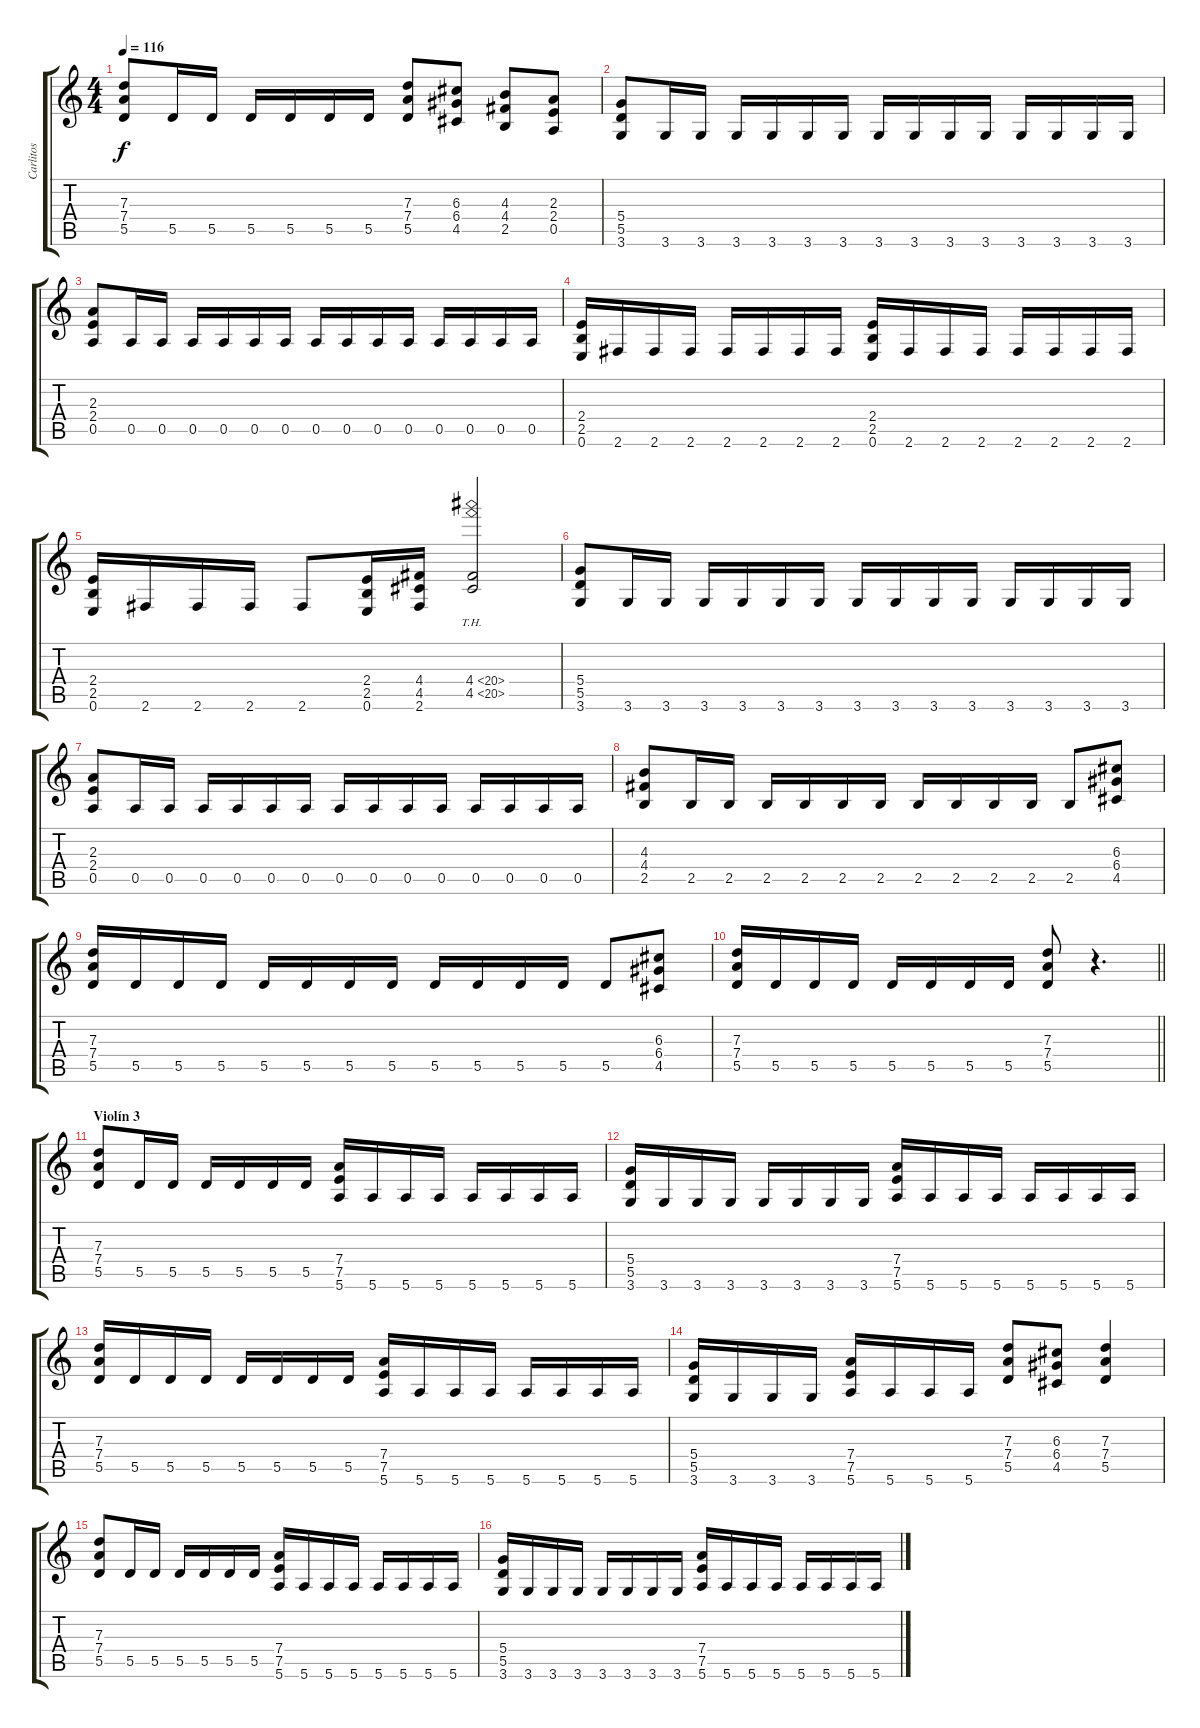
\track ("Carlitos" "Carlitos") {instrument distortionguitar}
\staff {score tabs}
\tuning (E4 B3 G3 D3 A2 E2) {hide}
\ts (4 4)
\tempo 116
\clef g2
\ks c
(7.3 7.4 5.5).8{dy f} 5.5.16 5.5.16 5.5.16 5.5.16 5.5.16 5.5.16 (7.3 7.4 5.5).8 (6.3 6.4 4.5).8 (4.3 4.4 2.5).8 (2.3 2.4 0.5).8 |
(5.4 5.5 3.6).8 3.6.16 3.6.16 3.6.16 3.6.16 3.6.16 3.6.16 3.6.16 3.6.16 3.6.16 3.6.16 3.6.16 3.6.16 3.6.16 3.6.16 |
(2.3 2.4 0.5).8 0.5.16 0.5.16 0.5.16 0.5.16 0.5.16 0.5.16 0.5.16 0.5.16 0.5.16 0.5.16 0.5.16 0.5.16 0.5.16 0.5.16 |
(2.4 2.5 0.6).16 2.6.16 2.6.16 2.6.16 2.6.16 2.6.16 2.6.16 2.6.16 (2.4 2.5 0.6).16 2.6.16 2.6.16 2.6.16 2.6.16 2.6.16 2.6.16 2.6.16 |
(2.4 2.5 0.6).16 2.6.16 2.6.16 2.6.16 2.6.8 (2.4 2.5 0.6).16 (4.4 4.5 2.6).16 (4.4{th 16} 4.5{th 16}).2 |
(5.4 5.5 3.6).8 3.6.16 3.6.16 3.6.16 3.6.16 3.6.16 3.6.16 3.6.16 3.6.16 3.6.16 3.6.16 3.6.16 3.6.16 3.6.16 3.6.16 |
(2.3 2.4 0.5).8 0.5.16 0.5.16 0.5.16 0.5.16 0.5.16 0.5.16 0.5.16 0.5.16 0.5.16 0.5.16 0.5.16 0.5.16 0.5.16 0.5.16 |
(4.3 4.4 2.5).8 2.5.16 2.5.16 2.5.16 2.5.16 2.5.16 2.5.16 2.5.16 2.5.16 2.5.16 2.5.16 2.5.8 (6.3 6.4 4.5).8 |
(7.3 7.4 5.5).16 5.5.16 5.5.16 5.5.16 5.5.16 5.5.16 5.5.16 5.5.16 5.5.16 5.5.16 5.5.16 5.5.16 5.5.8 (6.3 6.4 4.5).8 |
\barLineRight lightlight
(7.3 7.4 5.5).16 5.5.16 5.5.16 5.5.16 5.5.16 5.5.16 5.5.16 5.5.16 (7.3 7.4 5.5).8 r.4{d} |
\section ("" "Violín 3")
(7.3 7.4 5.5).8 5.5.16 5.5.16 5.5.16 5.5.16 5.5.16 5.5.16 (7.4 7.5 5.6).16 5.6.16 5.6.16 5.6.16 5.6.16 5.6.16 5.6.16 5.6.16 |
(5.4 5.5 3.6).16 3.6.16 3.6.16 3.6.16 3.6.16 3.6.16 3.6.16 3.6.16 (7.4 7.5 5.6).16 5.6.16 5.6.16 5.6.16 5.6.16 5.6.16 5.6.16 5.6.16 |
(7.3 7.4 5.5).16 5.5.16 5.5.16 5.5.16 5.5.16 5.5.16 5.5.16 5.5.16 (7.4 7.5 5.6).16 5.6.16 5.6.16 5.6.16 5.6.16 5.6.16 5.6.16 5.6.16 |
(5.4 5.5 3.6).16 3.6.16 3.6.16 3.6.16 (7.4 7.5 5.6).16 5.6.16 5.6.16 5.6.16 (7.3 7.4 5.5).8 (6.3 6.4 4.5).8 (7.3 7.4 5.5).4 |
(7.3 7.4 5.5).8 5.5.16 5.5.16 5.5.16 5.5.16 5.5.16 5.5.16 (7.4 7.5 5.6).16 5.6.16 5.6.16 5.6.16 5.6.16 5.6.16 5.6.16 5.6.16 |
(5.4 5.5 3.6).16 3.6.16 3.6.16 3.6.16 3.6.16 3.6.16 3.6.16 3.6.16 (7.4 7.5 5.6).16 5.6.16 5.6.16 5.6.16 5.6.16 5.6.16 5.6.16 5.6.16
